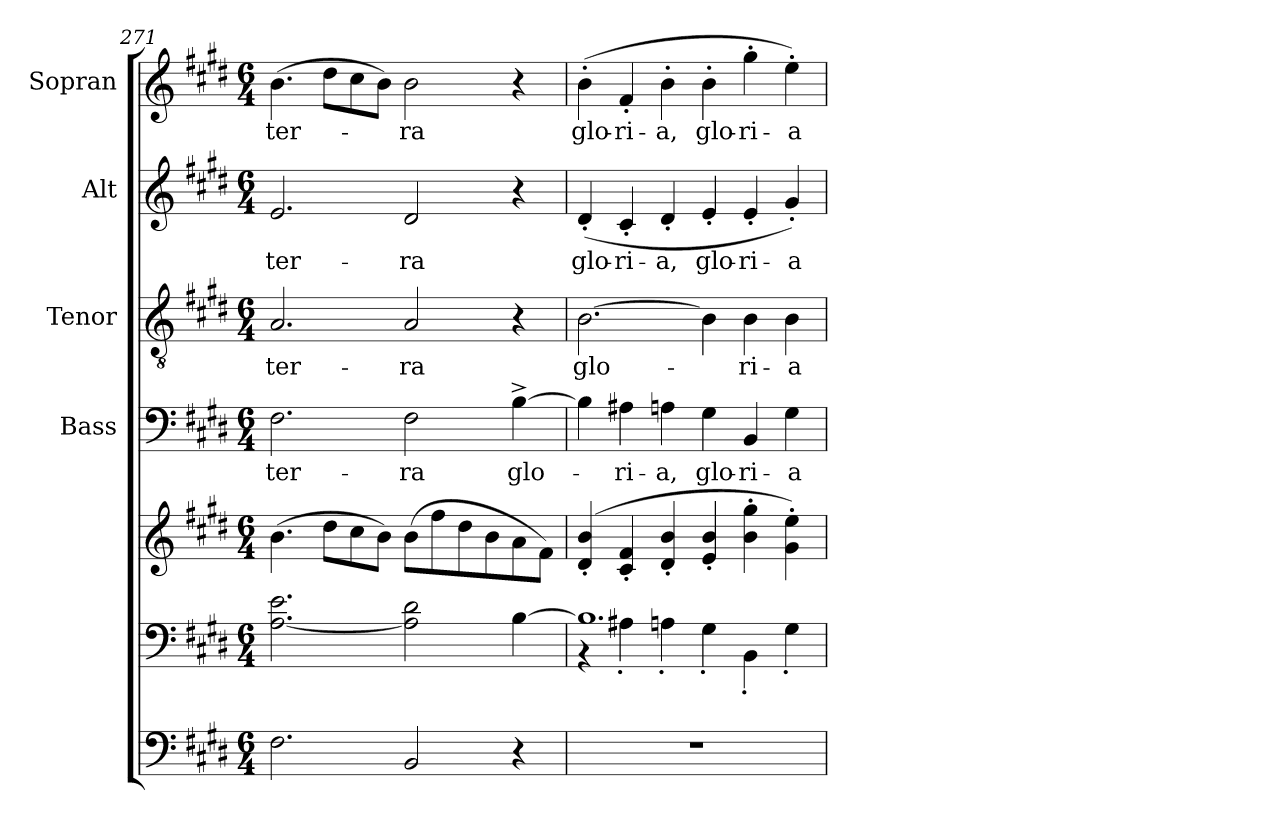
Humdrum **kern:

**kern	**kern	**kern	**kern	**text	**kern	**text	**kern	**text	**kern	**text
*part6	*part5	*part5	*part4	*part4	*part3	*part3	*part2	*part2	*part1	*part1
*staff7	*staff6	*staff5	*staff4	*staff4	*staff3	*staff3	*staff2	*staff2	*staff1	*staff1
*	*	*	*I"Bass	*	*I"Tenor	*	*I"Alt	*	*I"Sopran	*
*	*	*	*I'B.	*	*I'T.	*	*I'A.	*	*I'S.	*
*clefF4	*clefF4	*clefG2	*clefF4	*	*clefGv2	*	*clefG2	*	*clefG2	*
*ITrd7c12	*	*	*	*	*	*	*	*	*	*
*k[f#c#g#d#]	*k[f#c#g#d#]	*k[f#c#g#d#]	*k[f#c#g#d#]	*	*k[f#c#g#d#]	*	*k[f#c#g#d#]	*	*k[f#c#g#d#]	*
*E:	*E:	*E:	*E:	*	*E:	*	*E:	*	*E:	*
*M6/4	*M6/4	*M6/4	*M6/4	*	*M6/4	*	*M6/4	*	*M6/4	*
=271	=271	=271	=271	=271	=271	=271	=271	=271	=271	=271
!	!	!	!	!LO:LY:b	!	!LO:LY:b	!	!LO:LY:b	!	!LO:LY:b
2.FF#\	[<2.A\ 2.e\	(>4.b\	2.F#\	ter-	2.A/	ter-	2.e/	ter-	(>4.b\	ter-
.	.	8dd#\L	.	.	.	.	.	.	8dd#\L	.
.	.	8cc#\	.	.	.	.	.	.	8cc#\	.
.	.	8b\J)	.	.	.	.	.	.	8b\J)	.
!	!	!	!	!LO:LY:b	!	!LO:LY:b	!	!LO:LY:b	!	!LO:LY:b
2BBB/	2A\] 2d#\	(>8b\L	2F#\	-ra	2A/	-ra	2d#/	-ra	2b\	-ra
.	.	8ff#\	.	.	.	.	.	.	.	.
.	.	8dd#\	.	.	.	.	.	.	.	.
.	.	8b\	.	.	.	.	.	.	.	.
!	!	!	!	!LO:LY:b	!	!	!	!	!	!
4r	[4B\	8a\	[4B^>\	glo-	4r	.	4r	.	4r	.
.	.	8f#\J)	.	.	.	.	.	.	.	.
!!LO:LB:g=z
=272	=272	=272	=272	=272	=272	=272	=272	=272	=272	=272
*	*^	*	*	*	*	*	*	*	*	*
!	!	!	!	!	!	!	!LO:LY:b	!	!LO:LY:b	!	!LO:LY:b
1.r	1.B]	4r	(4d#/'< 4b/'<	4B\]	.	[2.B\	glo-	(4d#'</	glo-	(>4b'>\	glo-
!	!	!	!	!	!LO:LY:b	!	!	!	!LO:LY:b	!	!LO:LY:b
.	.	4A#X'>\	4c#/'< 4f#/'<	4A#X\	-ri-	.	.	4c#'</	-ri-	4f#'</	-ri-
!	!	!	!	!	!LO:LY:b	!	!	!	!LO:LY:b	!	!LO:LY:b
.	.	4An'>\	4d#/'< 4b/'<	4An\	-a,	.	.	4d#'</	-a,	4b'>\	-a,
!	!	!	!	!	!LO:LY:b	!	!	!	!LO:LY:b	!	!LO:LY:b
.	.	4G#'>\	4e/'< 4b/'<	4G#\	glo-	4B\]	.	4e'</	glo-	4b'>\	glo-
!	!	!	!	!	!LO:LY:b	!	!LO:LY:b	!	!LO:LY:b	!	!LO:LY:b
.	.	4BB'>\	4b\'> 4gg#\'>	4BB/	-ri-	4B\	-ri-	4e'</	-ri-	4gg#'>\	-ri-
!	!	!	!	!	!LO:LY:b	!	!LO:LY:b	!	!LO:LY:b	!	!LO:LY:b
.	.	4G#'>\	4g#\'> 4ee\'>)	4G#\	-a	4B\	-a	4g#'</)	-a	4ee'>\)	-a
*	*v	*v	*	*	*	*	*	*	*	*	*
=	=	=	=	=	=	=	=	=	=	=
*-	*-	*-	*-	*-	*-	*-	*-	*-	*-	*-
